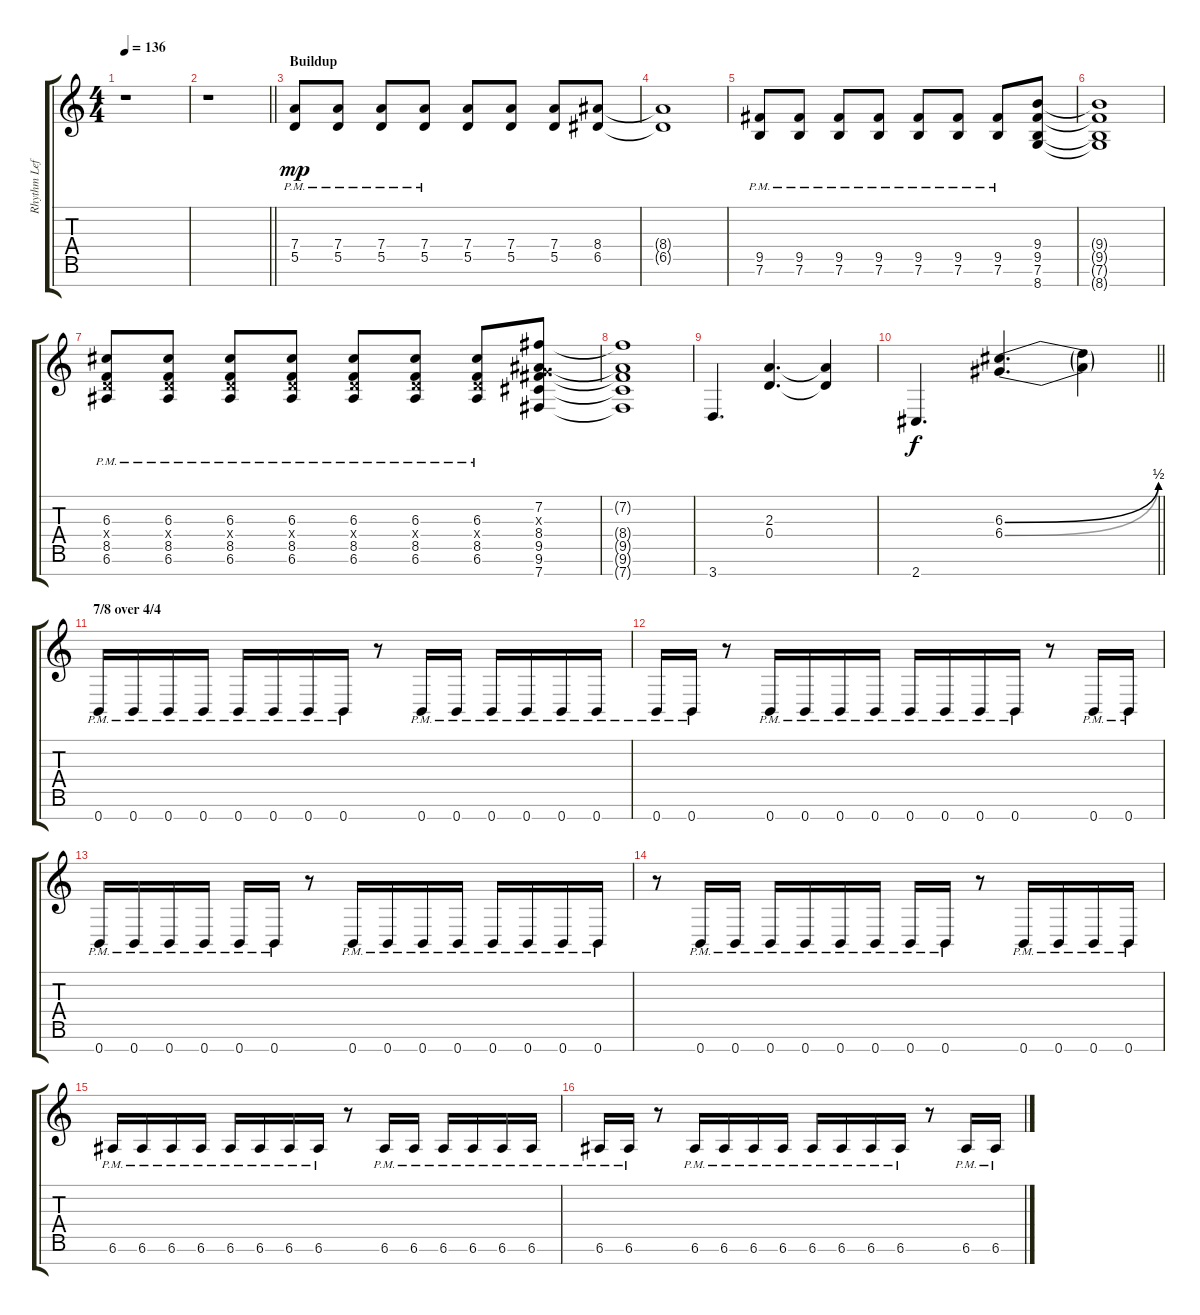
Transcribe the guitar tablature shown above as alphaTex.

\track ("Rhythm Left" "Rhythm Lef") {instrument distortionguitar}
\staff {score tabs}
\tuning (E4 B3 G3 D3 A2 E2 B1) {hide}
\ts (4 4)
\tempo 136
\clef g2
\ks c
r.1{dy f} |
\barLineRight lightlight
r.1 |
\section ("" "Buildup")
(7.4{pm} 5.5{pm}).8{dy mp} (7.4{pm} 5.5{pm}).8 (7.4{pm} 5.5{pm}).8 (7.4{pm} 5.5{pm}).8 (7.4 5.5).8 (7.4 5.5).8 (7.4 5.5).8 (8.4 6.5).8 |
(8.4{t} 6.5{t}).1 |
(9.5{pm} 7.6{pm}).8 (9.5{pm} 7.6{pm}).8 (9.5{pm} 7.6{pm}).8 (9.5{pm} 7.6{pm}).8 (9.5{pm} 7.6{pm}).8 (9.5{pm} 7.6{pm}).8 (9.5{pm} 7.6{pm}).8 (9.4 9.5 7.6 8.7).8 |
(9.4{t} 9.5{t} 7.6{t} 8.7{t}).1 |
(6.3{pm} 0.4{pm x} 8.5{pm} 6.6{pm}).8 (6.3{pm} 0.4{pm x} 8.5{pm} 6.6{pm}).8 (6.3{pm} 0.4{pm x} 8.5{pm} 6.6{pm}).8 (6.3{pm} 0.4{pm x} 8.5{pm} 6.6{pm}).8 (6.3{pm} 0.4{pm x} 8.5{pm} 6.6{pm}).8 (6.3{pm} 0.4{pm x} 8.5{pm} 6.6{pm}).8 (6.3{pm} 0.4{pm x} 8.5{pm} 6.6{pm}).8 (7.2 0.3{x} 8.4 9.5 9.6 7.7).8 |
(7.2{t} 8.4{t} 9.5{t} 9.6{t} 7.7{t}).1 |
3.7.4{d} (2.3 0.4).4{d} (2.3{t} 0.4{t}).4 |
\barLineRight lightlight
2.7.4{d dy f} (6.3{be (bend 0 0 60 2)} 6.4{be (bend 0 0 60 2)}).4{d} (6.3{t} 6.4{t}).4 |
\section ("" "7/8 over 4/4")
0.7{pm}.16 0.7{pm}.16 0.7{pm}.16 0.7{pm}.16 0.7{pm}.16 0.7{pm}.16 0.7{pm}.16 0.7{pm}.16 r.8 0.7{pm}.16 0.7{pm}.16 0.7{pm}.16 0.7{pm}.16 0.7{pm}.16 0.7{pm}.16 |
0.7{pm}.16 0.7{pm}.16 r.8 0.7{pm}.16 0.7{pm}.16 0.7{pm}.16 0.7{pm}.16 0.7{pm}.16 0.7{pm}.16 0.7{pm}.16 0.7{pm}.16 r.8 0.7{pm}.16 0.7{pm}.16 |
0.7{pm}.16 0.7{pm}.16 0.7{pm}.16 0.7{pm}.16 0.7{pm}.16 0.7{pm}.16 r.8 0.7{pm}.16 0.7{pm}.16 0.7{pm}.16 0.7{pm}.16 0.7{pm}.16 0.7{pm}.16 0.7{pm}.16 0.7{pm}.16 |
r.8 0.7{pm}.16 0.7{pm}.16 0.7{pm}.16 0.7{pm}.16 0.7{pm}.16 0.7{pm}.16 0.7{pm}.16 0.7{pm}.16 r.8 0.7{pm}.16 0.7{pm}.16 0.7{pm}.16 0.7{pm}.16 |
6.6{pm}.16 6.6{pm}.16 6.6{pm}.16 6.6{pm}.16 6.6{pm}.16 6.6{pm}.16 6.6{pm}.16 6.6{pm}.16 r.8 6.6{pm}.16 6.6{pm}.16 6.6{pm}.16 6.6{pm}.16 6.6{pm}.16 6.6{pm}.16 |
6.6{pm}.16 6.6{pm}.16 r.8 6.6{pm}.16 6.6{pm}.16 6.6{pm}.16 6.6{pm}.16 6.6{pm}.16 6.6{pm}.16 6.6{pm}.16 6.6{pm}.16 r.8 6.6{pm}.16 6.6{pm}.16
